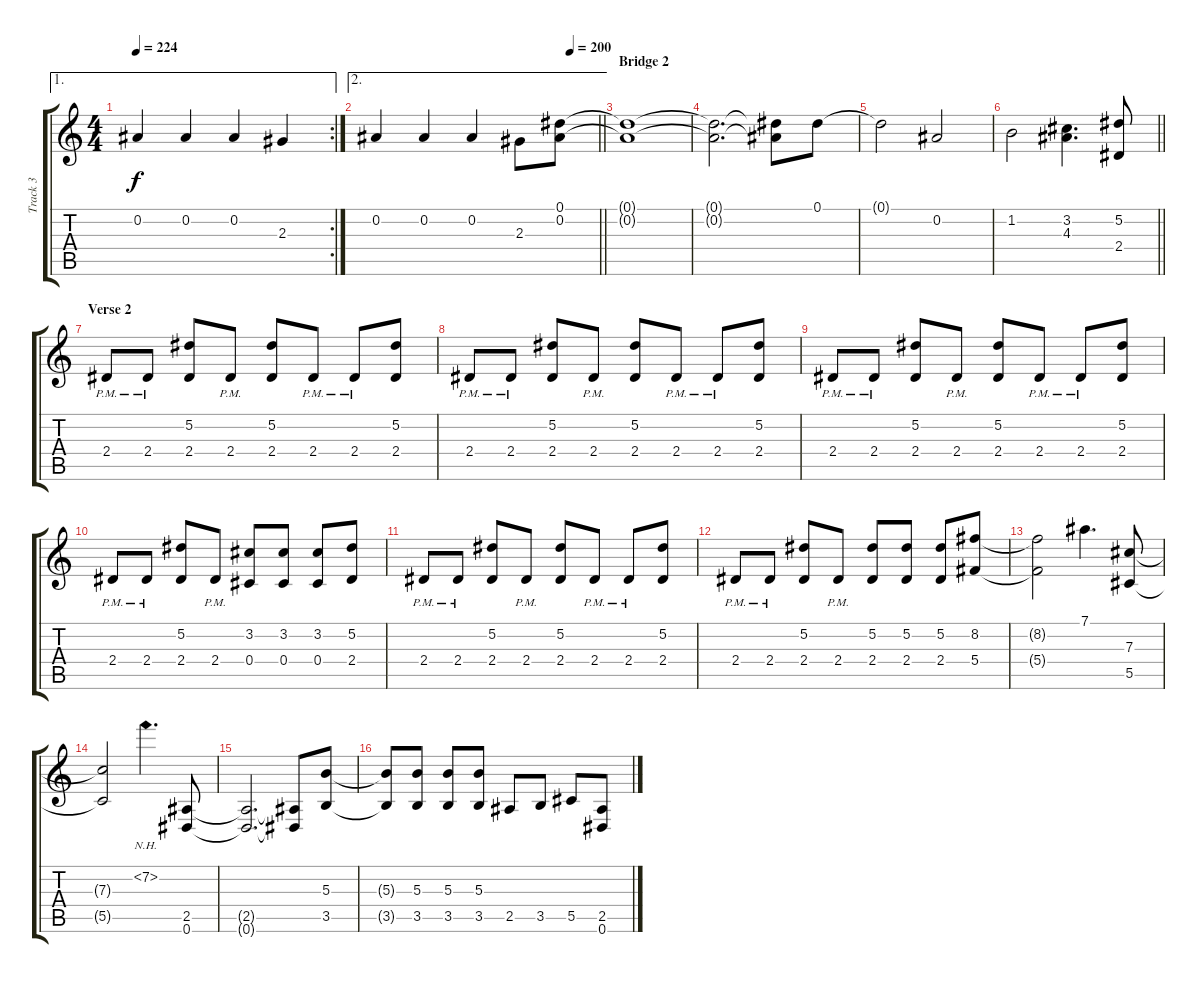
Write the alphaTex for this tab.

\track ("Track 3" "Track 3") {instrument distortionguitar}
\staff {score tabs}
\tuning (Eb4 Bb3 Gb3 Db3 Ab2 Eb2) {hide}
\ae 1
\rc 2
\ts (4 4)
\tempo 224
\clef g2
\ks c
0.2.4{dy f} 0.2.4 0.2.4 2.3.4 |
\ae 2
\tempo (200 0.875)
\barLineRight lightlight
0.2.4 0.2.4 0.2.4 2.3.8 (0.1 0.2).8 |
\section ("" "Bridge 2")
(0.1{t} 0.2{t}).1 |
(0.1{t} 0.2{t}).2{d} (0.1{t} 0.2{t}).8 0.1.8 |
0.1{t}.2 0.2.2 |
\barLineRight lightlight
1.2.2 (3.2 4.3).4{d} (5.2 2.4).8 |
\section ("" "Verse 2")
2.4{pm}.8 2.4{pm}.8 (5.2 2.4).8 2.4{pm}.8 (5.2 2.4).8 2.4{pm}.8 2.4{pm}.8 (5.2 2.4).8 |
2.4{pm}.8 2.4{pm}.8 (5.2 2.4).8 2.4{pm}.8 (5.2 2.4).8 2.4{pm}.8 2.4{pm}.8 (5.2 2.4).8 |
2.4{pm}.8 2.4{pm}.8 (5.2 2.4).8 2.4{pm}.8 (5.2 2.4).8 2.4{pm}.8 2.4{pm}.8 (5.2 2.4).8 |
2.4{pm}.8 2.4{pm}.8 (5.2 2.4).8 2.4{pm}.8 (3.2 0.4).8 (3.2 0.4).8 (3.2 0.4).8 (5.2 2.4).8 |
2.4{pm}.8 2.4{pm}.8 (5.2 2.4).8 2.4{pm}.8 (5.2 2.4).8 2.4{pm}.8 2.4{pm}.8 (5.2 2.4).8 |
2.4{pm}.8 2.4{pm}.8 (5.2 2.4).8 2.4{pm}.8 (5.2 2.4).8 (5.2 2.4).8 (5.2 2.4).8 (8.2 5.4).8 |
(8.2{t} 5.4{t}).2 7.1.4{d} (7.3 5.5).8 |
(7.3{t} 5.5{t}).2 7.2{nh}.4{d} (2.5 0.6).8 |
(2.5{t} 0.6{t}).2{d} (2.5{t} 0.6{t}).8 (5.3 3.5).8 |
(5.3{t} 3.5{t}).8 (5.3 3.5).8 (5.3 3.5).8 (5.3 3.5).8 2.5.8 3.5.8 5.5.8 (2.5 0.6).8
